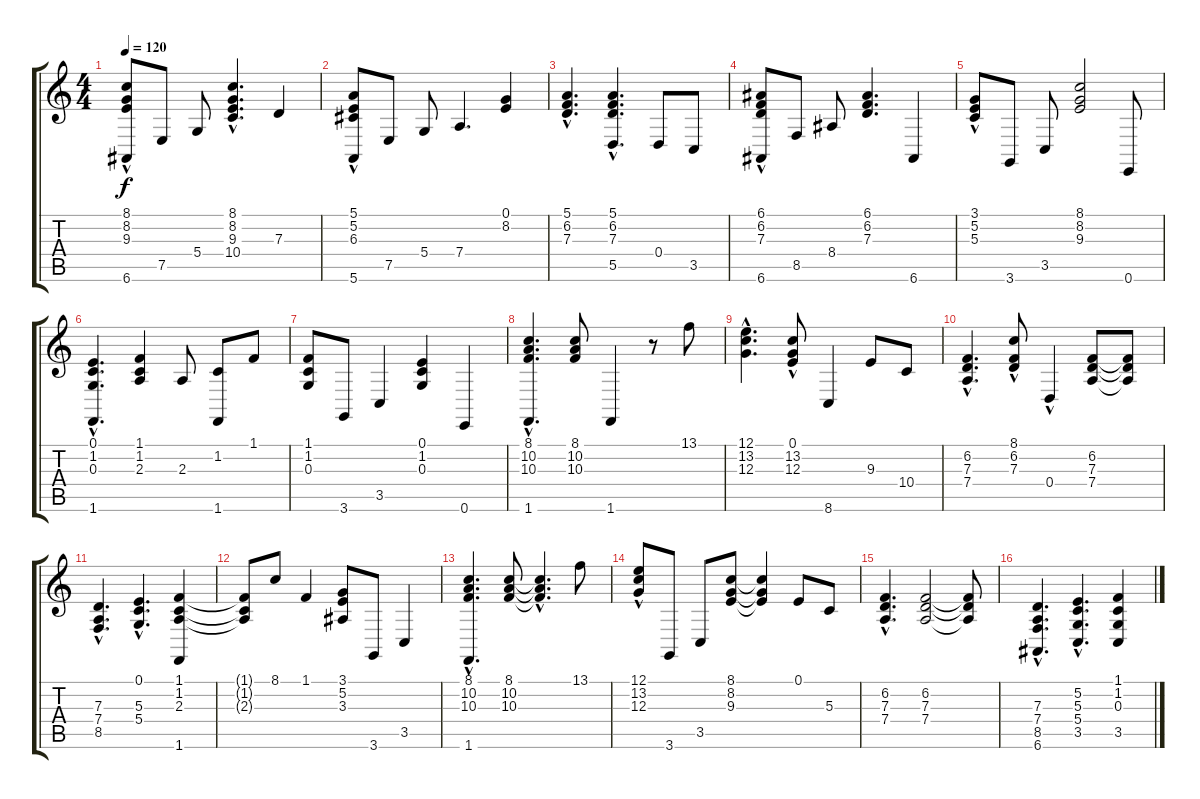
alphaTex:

\track "" {instrument acousticgrandpiano}
\staff {score tabs}
\tuning (E4 B3 G3 D3 A2 E2) {hide}
\ts (4 4)
\tempo 120
\clef g2
\ks c
(8.1{hac} 8.2{hac} 9.3{hac} 6.6).8{dy f} 7.5.8 5.4.8 (8.1{hac} 8.2{hac} 9.3{hac} 10.4).4{d} 7.3.4 |
(5.1{hac} 5.2{hac} 6.3{hac} 5.6).8 7.5.8 5.4.8 7.4.4{d} (0.1 8.2).4 |
(5.1{hac} 6.2{hac} 7.3{hac}).4{d} (5.1 6.2 7.3 5.5{hac}).4{d} 0.4.8 3.5.8 |
(6.1{hac} 6.2{hac} 7.3{hac} 6.6).8 8.5.8 8.4.8 (6.1 6.2 7.3).4{d} 6.6.4 |
(3.1{hac} 5.2{hac} 5.3{hac}).8 3.6.8 3.5.8 (8.1 8.2 9.3).2 0.6.8 |
(0.1{hac} 1.2{hac} 0.3{hac} 1.6{hac}).4{d} (1.1 1.2 2.3).4 2.3.8 (1.2 1.6).8 1.1.8 |
(1.1 1.2 0.3).8 3.6.8 3.5.4 (0.1 1.2 0.3).4 0.6.4 |
(8.1{hac} 10.2{hac} 10.3{hac} 1.6).4{d} (8.1 10.2 10.3).8 1.6.4 r.8 13.1.8 |
(12.1{hac} 13.2{hac} 12.3{hac}).4{d} (0.1{hac} 13.2{hac} 12.3{hac}).8 8.6.4 9.3.8 10.4.8 |
(6.2{hac} 7.3{hac} 7.4{hac}).4{d} (8.1{hac} 6.2{hac} 7.3{hac}).8 0.4{hac}.4 (6.2 7.3 7.4).8 (6.2{t} 7.3{t} 7.4{t}).8 |
(7.3{hac} 7.4{hac} 8.5{hac}).4{d} (0.1{hac} 5.3{hac} 5.4{hac}).4{d} (1.1 1.2 2.3 1.6).4 |
(1.1{t} 1.2{t} 2.3{t}).8 8.1.8 1.1.4 (3.1 5.2 3.3).8 3.6.8 3.5.4 |
(8.1{hac} 10.2{hac} 10.3{hac} 1.6).4{d} (8.1 10.2 10.3).8 (8.1{hac t} 10.2{hac t} 10.3{hac t}).4{d} 13.1.8 |
(12.1{hac} 13.2{hac} 12.3{hac}).8 3.6.8 3.5.8 (8.1 8.2 9.3).8 (8.1{t} 8.2{t} 9.3{t}).4 0.1.8 5.3.8 |
(6.2{hac} 7.3{hac} 7.4{hac}).4{d} (6.2 7.3 7.4).2 (6.2{t} 7.3{t} 7.4{t}).8 |
(7.3{hac} 7.4{hac} 8.5{hac} 6.6{hac}).4{d} (5.2{hac} 5.3{hac} 5.4{hac} 3.5{hac}).4{d} (1.1 1.2 0.3 3.5).4
